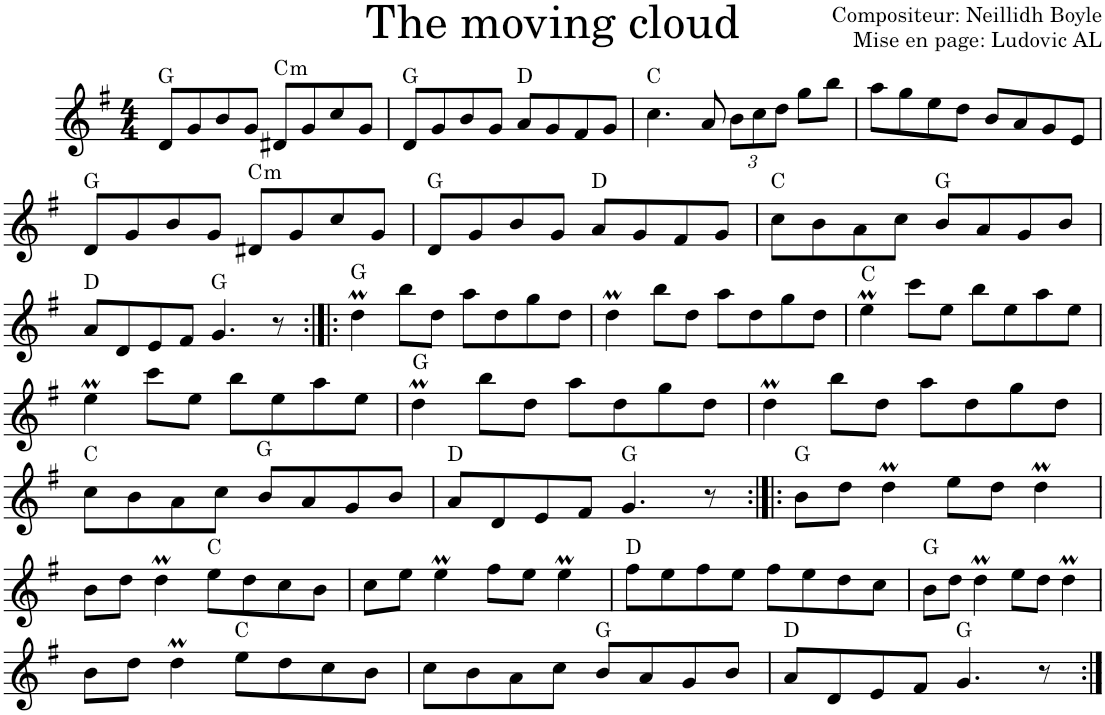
**kern	**harte
*part1	*part1
*staff1	*
*I"Violon	*
*I'Vln.	*
*clefG2	*
*k[f#]	*
*M4/4	*
=1	=1
8d/L	G:maj
8g/	.
8b/	.
8g/J	.
!	!LO:H:kt=m
8d#X/L	C:min
8g/	.
8cc/	.
8g/J	.
=2	=2
8d/L	G:maj
8g/	.
8b/	.
8g/J	.
8a/L	D:maj
8g/	.
8f#/	.
8g/J	.
=3	=3
4.cc\	C:maj
8a/	.
*Xbrackettup	*
12b\L	.
12cc\	.
12dd\J	.
8gg\L	.
8bb\J	.
=4	=4
8aa\L	.
8gg\	.
8ee\	.
8dd\J	.
8b/L	.
8a/	.
8g/	.
8e/J	.
!!LO:LB:g=z
=5	=5
8d/L	G:maj
8g/	.
8b/	.
8g/J	.
!	!LO:H:kt=m
8d#X/L	C:min
8g/	.
8cc/	.
8g/J	.
=6	=6
8d/L	G:maj
8g/	.
8b/	.
8g/J	.
8a/L	D:maj
8g/	.
8f#/	.
8g/J	.
=7	=7
8cc\L	C:maj
8b\	.
8a\	.
8cc\J	.
8b/L	G:maj
8a/	.
8g/	.
8b/J	.
!!LO:LB:g=z
=8	=8
8a/L	D:maj
8d/	.
8e/	.
8f#/J	.
4.g/	G:maj
8r	.
=9:|!|:	=9:|!|:
4ddM\	G:maj
8bb\L	.
8dd\J	.
8aa\L	.
8dd\	.
8gg\	.
8dd\J	.
=10	=10
4ddM\	.
8bb\L	.
8dd\J	.
8aa\L	.
8dd\	.
8gg\	.
8dd\J	.
=11	=11
4eeM\	C:maj
8ccc\L	.
8ee\J	.
8bb\L	.
8ee\	.
8aa\	.
8ee\J	.
!!LO:LB:g=z
=12	=12
4eeM\	.
8ccc\L	.
8ee\J	.
8bb\L	.
8ee\	.
8aa\	.
8ee\J	.
=13	=13
4ddM\	G:maj
8bb\L	.
8dd\J	.
8aa\L	.
8dd\	.
8gg\	.
8dd\J	.
=14	=14
4ddM\	.
8bb\L	.
8dd\J	.
8aa\L	.
8dd\	.
8gg\	.
8dd\J	.
!!LO:LB:g=z
=15	=15
8cc\L	C:maj
8b\	.
8a\	.
8cc\J	.
8b/L	G:maj
8a/	.
8g/	.
8b/J	.
=16	=16
8a/L	D:maj
8d/	.
8e/	.
8f#/J	.
4.g/	G:maj
8r	.
=17:|!|:	=17:|!|:
8b\L	G:maj
8dd\J	.
4ddM\	.
8ee\L	.
8dd\J	.
4ddM\	.
!!LO:LB:g=z
=18	=18
8b\L	.
8dd\J	.
4ddM\	.
8ee\L	C:maj
8dd\	.
8cc\	.
8b\J	.
=19	=19
8cc\L	.
8ee\J	.
4eeM\	.
8ff#\L	.
8ee\J	.
4eeM\	.
=20	=20
8ff#\L	D:maj
8ee\	.
8ff#\	.
8ee\J	.
8ff#\L	.
8ee\	.
8dd\	.
8cc\J	.
=21	=21
8b\L	G:maj
8dd\J	.
4ddM\	.
8ee\L	.
8dd\J	.
4ddM\	.
!!LO:LB:g=z
=22	=22
8b\L	.
8dd\J	.
4ddM\	.
8ee\L	C:maj
8dd\	.
8cc\	.
8b\J	.
=23	=23
8cc\L	.
8b\	.
8a\	.
8cc\J	.
8b/L	G:maj
8a/	.
8g/	.
8b/J	.
=24	=24
8a/L	D:maj
8d/	.
8e/	.
8f#/J	.
4.g/	G:maj
8r	.
=:|!	=:|!
*-	*-
